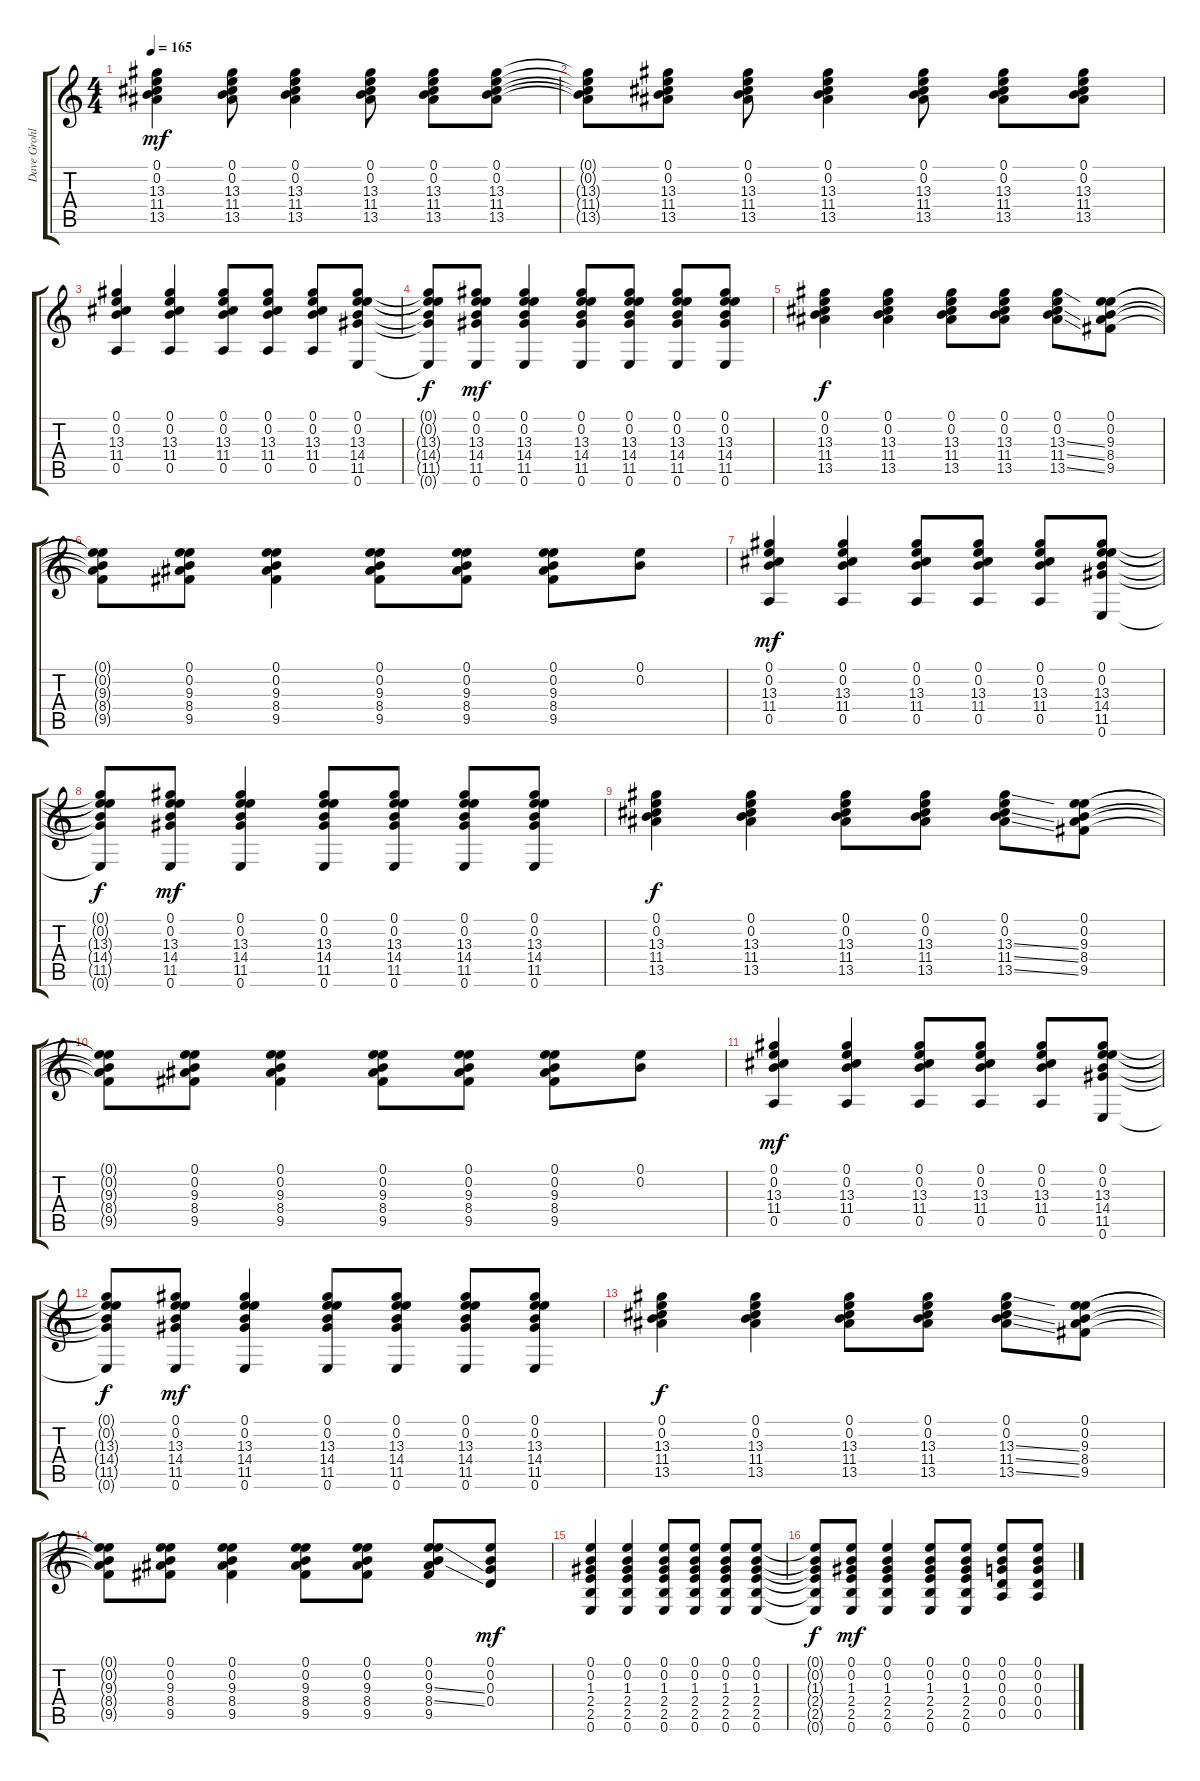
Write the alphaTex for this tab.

\track ("Dave Grohl - Rhythm Guitar [Right)" "Dave Grohl") {instrument acousticguitarsteel}
\staff {score tabs}
\tuning (E4 B3 G3 D3 A2 E2) {hide}
\ts (4 4)
\tempo 165
\clef g2
\ks c
(0.1 0.2 13.3 11.4 13.5).4{dy mf} (0.1 0.2 13.3 11.4 13.5).8 (0.1 0.2 13.3 11.4 13.5).4 (0.1 0.2 13.3 11.4 13.5).8 (0.1 0.2 13.3 11.4 13.5).8 (0.1 0.2 13.3 11.4 13.5).8 |
(0.1{t} 0.2{t} 13.3{t} 11.4{t} 13.5{t}).8 (0.1 0.2 13.3 11.4 13.5).8 (0.1 0.2 13.3 11.4 13.5).8 (0.1 0.2 13.3 11.4 13.5).4 (0.1 0.2 13.3 11.4 13.5).8 (0.1 0.2 13.3 11.4 13.5).8 (0.1 0.2 13.3 11.4 13.5).8 |
(0.1 0.2 13.3 11.4 0.5).4 (0.1 0.2 13.3 11.4 0.5).4 (0.1 0.2 13.3 11.4 0.5).8 (0.1 0.2 13.3 11.4 0.5).8 (0.1 0.2 13.3 11.4 0.5).8 (0.1 0.2 13.3 14.4 11.5 0.6).8 |
(0.1{t} 0.2{t} 13.3{t} 14.4{t} 11.5{t} 0.6{t}).8{dy f} (0.1 0.2 13.3 14.4 11.5 0.6).8{dy mf} (0.1 0.2 13.3 14.4 11.5 0.6).4 (0.1 0.2 13.3 14.4 11.5 0.6).8 (0.1 0.2 13.3 14.4 11.5 0.6).8 (0.1 0.2 13.3 14.4 11.5 0.6).8 (0.1 0.2 13.3 14.4 11.5 0.6).8 |
(0.1 0.2 13.3 11.4 13.5).4{dy f} (0.1 0.2 13.3 11.4 13.5).4 (0.1 0.2 13.3 11.4 13.5).8 (0.1 0.2 13.3 11.4 13.5).8 (0.1 0.2 13.3{ss} 11.4{ss} 13.5{ss}).8 (0.1 0.2 9.3 8.4 9.5).8 |
(0.1{t} 0.2{t} 9.3{t} 8.4{t} 9.5{t}).8 (0.1 0.2 9.3 8.4 9.5).8 (0.1 0.2 9.3 8.4 9.5).4 (0.1 0.2 9.3 8.4 9.5).8 (0.1 0.2 9.3 8.4 9.5).8 (0.1 0.2 9.3 8.4 9.5).8 (0.1 0.2).8 |
(0.1 0.2 13.3 11.4 0.5).4{dy mf} (0.1 0.2 13.3 11.4 0.5).4 (0.1 0.2 13.3 11.4 0.5).8 (0.1 0.2 13.3 11.4 0.5).8 (0.1 0.2 13.3 11.4 0.5).8 (0.1 0.2 13.3 14.4 11.5 0.6).8 |
(0.1{t} 0.2{t} 13.3{t} 14.4{t} 11.5{t} 0.6{t}).8{dy f} (0.1 0.2 13.3 14.4 11.5 0.6).8{dy mf} (0.1 0.2 13.3 14.4 11.5 0.6).4 (0.1 0.2 13.3 14.4 11.5 0.6).8 (0.1 0.2 13.3 14.4 11.5 0.6).8 (0.1 0.2 13.3 14.4 11.5 0.6).8 (0.1 0.2 13.3 14.4 11.5 0.6).8 |
(0.1 0.2 13.3 11.4 13.5).4{dy f} (0.1 0.2 13.3 11.4 13.5).4 (0.1 0.2 13.3 11.4 13.5).8 (0.1 0.2 13.3 11.4 13.5).8 (0.1 0.2 13.3{ss} 11.4{ss} 13.5{ss}).8 (0.1 0.2 9.3 8.4 9.5).8 |
(0.1{t} 0.2{t} 9.3{t} 8.4{t} 9.5{t}).8 (0.1 0.2 9.3 8.4 9.5).8 (0.1 0.2 9.3 8.4 9.5).4 (0.1 0.2 9.3 8.4 9.5).8 (0.1 0.2 9.3 8.4 9.5).8 (0.1 0.2 9.3 8.4 9.5).8 (0.1 0.2).8 |
(0.1 0.2 13.3 11.4 0.5).4{dy mf} (0.1 0.2 13.3 11.4 0.5).4 (0.1 0.2 13.3 11.4 0.5).8 (0.1 0.2 13.3 11.4 0.5).8 (0.1 0.2 13.3 11.4 0.5).8 (0.1 0.2 13.3 14.4 11.5 0.6).8 |
(0.1{t} 0.2{t} 13.3{t} 14.4{t} 11.5{t} 0.6{t}).8{dy f} (0.1 0.2 13.3 14.4 11.5 0.6).8{dy mf} (0.1 0.2 13.3 14.4 11.5 0.6).4 (0.1 0.2 13.3 14.4 11.5 0.6).8 (0.1 0.2 13.3 14.4 11.5 0.6).8 (0.1 0.2 13.3 14.4 11.5 0.6).8 (0.1 0.2 13.3 14.4 11.5 0.6).8 |
(0.1 0.2 13.3 11.4 13.5).4{dy f} (0.1 0.2 13.3 11.4 13.5).4 (0.1 0.2 13.3 11.4 13.5).8 (0.1 0.2 13.3 11.4 13.5).8 (0.1 0.2 13.3{ss} 11.4{ss} 13.5{ss}).8 (0.1 0.2 9.3 8.4 9.5).8 |
(0.1{t} 0.2{t} 9.3{t} 8.4{t} 9.5{t}).8 (0.1 0.2 9.3 8.4 9.5).8 (0.1 0.2 9.3 8.4 9.5).4 (0.1 0.2 9.3 8.4 9.5).8 (0.1 0.2 9.3 8.4 9.5).8 (0.1 0.2 9.3{ss} 8.4{ss} 9.5).8 (0.1 0.2 0.3 0.4).8{dy mf} |
(0.1 0.2 1.3 2.4 2.5 0.6).4 (0.1 0.2 1.3 2.4 2.5 0.6).4 (0.1 0.2 1.3 2.4 2.5 0.6).8 (0.1 0.2 1.3 2.4 2.5 0.6).8 (0.1 0.2 1.3 2.4 2.5 0.6).8 (0.1 0.2 1.3 2.4 2.5 0.6).8 |
(0.1{t} 0.2{t} 1.3{t} 2.4{t} 2.5{t} 0.6{t}).8{dy f} (0.1 0.2 1.3 2.4 2.5 0.6).8{dy mf} (0.1 0.2 1.3 2.4 2.5 0.6).4 (0.1 0.2 1.3 2.4 2.5 0.6).8 (0.1 0.2 1.3 2.4 2.5 0.6).8 (0.1 0.2 0.3 0.4 0.5).8 (0.1 0.2 0.3 0.4 0.5).8
